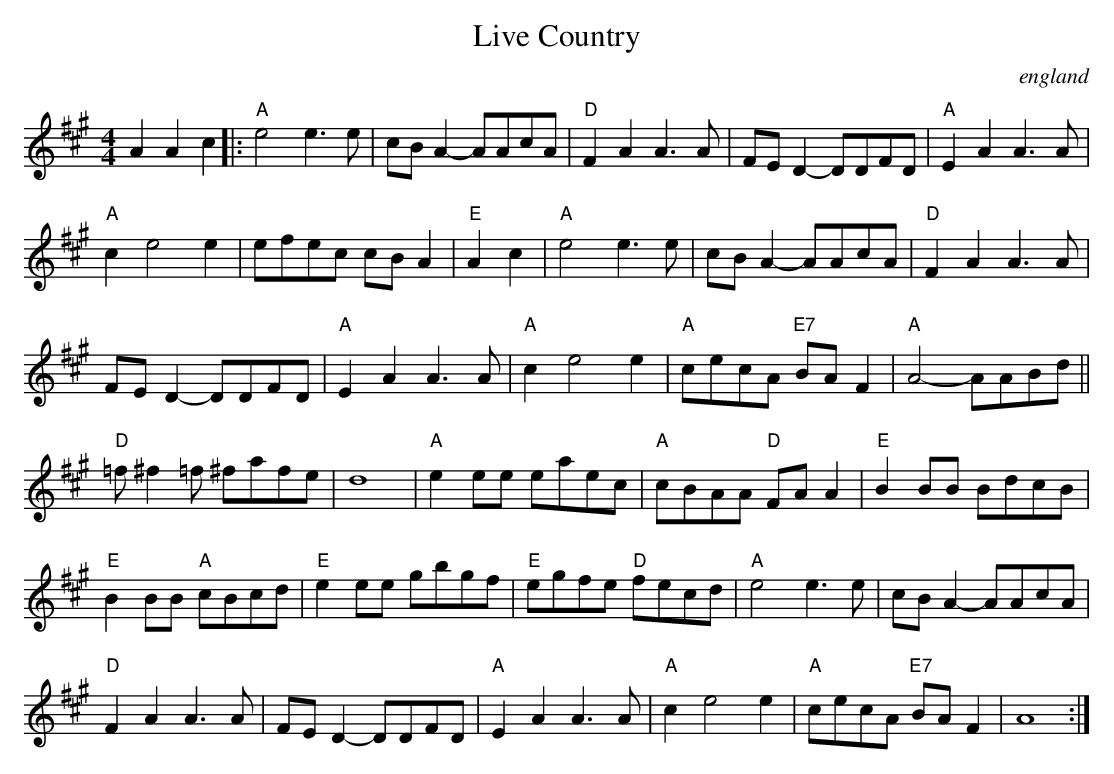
X:1
T:Live Country
O:england
M:4/4
L:1/4
K:A
AA c|:"A"e2 e3/2e/2|c/2B/2A -A/2A/2c/2A/2|"D"FA A3/2A/2|F/2E/2D -D/2D/2F/2D/2|\
"A"EA A3/2A/2|
"A"ce2e|e/2f/2e/2c/2 c/2B/2A|"E"+G2 B2 +Ac|"A"e2 e3/2e/2|c/2B/2A -A/2A/2c/2A/2\
|"D"FA A3/2A/2|
F/2E/2D -D/2D/2F/2D/2|"A"EA A3/2A/2|"A"ce2e|"A"c/2e/2c/2A/2 "E7"B/2A/2F|\
"A"A2 -A/2A/2B/2d/2||
"D"=f/2^f=f/2 ^f/2a/2f/2e/2|d4|"A"ee/2e/2 e/2a/2e/2c/2|\
"A"c/2B/2A/2A/2 "D"F/2A/2A|"E"BB/2B/2 B/2d/2c/2B/2|
"E"BB/2B/2 "A"c/2B/2c/2d/2|"E"ee/2e/2 g/2b/2g/2f/2|\
"E"e/2g/2f/2e/2 "D"f/2e/2c/2d/2|"A"e2 e3/2e/2|c/2B/2A -A/2A/2c/2A/2|
"D"FA A3/2A/2|F/2E/2D -D/2D/2F/2D/2|"A"EA A3/2A/2|"A"ce2e|\
"A"c/2e/2c/2A/2 "E7"B/2A/2F|A4:|
